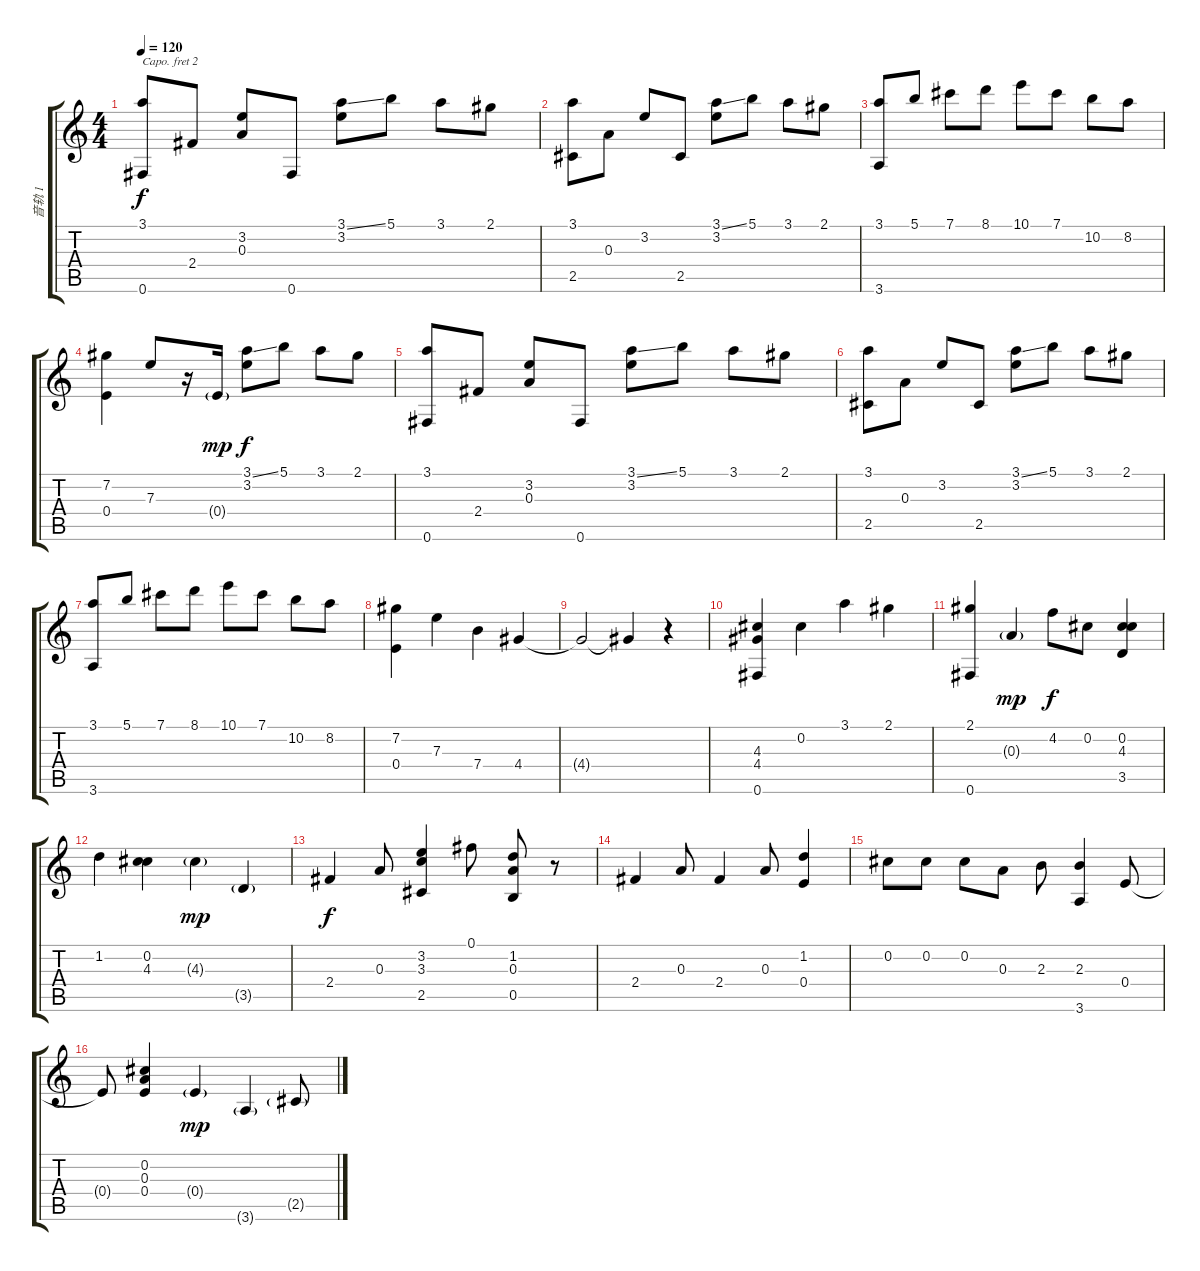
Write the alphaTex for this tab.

\track ("音轨 1" "音轨 1") {instrument acousticguitarsteel}
\staff {score tabs}
\capo 2
\tuning (E4 B3 G3 D3 A2 E2) {hide}
\ts (4 4)
\tempo 120
\clef g2
\ks c
(3.1 0.6).8{dy f} 2.4.8 (3.2 0.3).8 0.6.8 (3.1{ss} 3.2).8 5.1.8 3.1.8 2.1.8 |
(3.1 2.5).8 0.3.8 3.2.8 2.5.8 (3.1{ss} 3.2).8 5.1.8 3.1.8 2.1.8 |
(3.1 3.6).8 5.1.8 7.1.8 8.1.8 10.1.8 7.1.8 10.2.8 8.2.8 |
(7.2 0.4).4 7.3.8 r.16 0.4{g}.16{dy mp} (3.1{ss} 3.2).8{dy f} 5.1.8 3.1.8 2.1.8 |
(3.1 0.6).8 2.4.8 (3.2 0.3).8 0.6.8 (3.1{ss} 3.2).8 5.1.8 3.1.8 2.1.8 |
(3.1 2.5).8 0.3.8 3.2.8 2.5.8 (3.1{ss} 3.2).8 5.1.8 3.1.8 2.1.8 |
(3.1 3.6).8 5.1.8 7.1.8 8.1.8 10.1.8 7.1.8 10.2.8 8.2.8 |
(7.2 0.4).4 7.3.4 7.4.4 4.4.4 |
4.4{t}.2 4.4{t}.4 r.4 |
(4.3 4.4 0.6).4 0.2.4 3.1.4 2.1.4 |
(2.1 0.6).4 0.3{g}.4{dy mp} 4.2.8{dy f} 0.2.8 (0.2 4.3 3.5).4 |
1.2.4 (0.2 4.3).4 4.3{g}.4{dy mp} 3.5{g}.4 |
2.4.4{dy f} 0.3.8 (3.2 3.3 2.5).4 0.1.8 (1.2 0.3 0.5).8 r.8 |
2.4.4 0.3.8 2.4.4 0.3.8 (1.2 0.4).4 |
0.2.8 0.2.8 0.2.8 0.3.8 2.3.8 (2.3 3.6).4 0.4.8 |
0.4{t}.8 (0.2 0.3 0.4).4 0.4{g}.4{dy mp} 3.6{g}.4 2.5{g}.8
